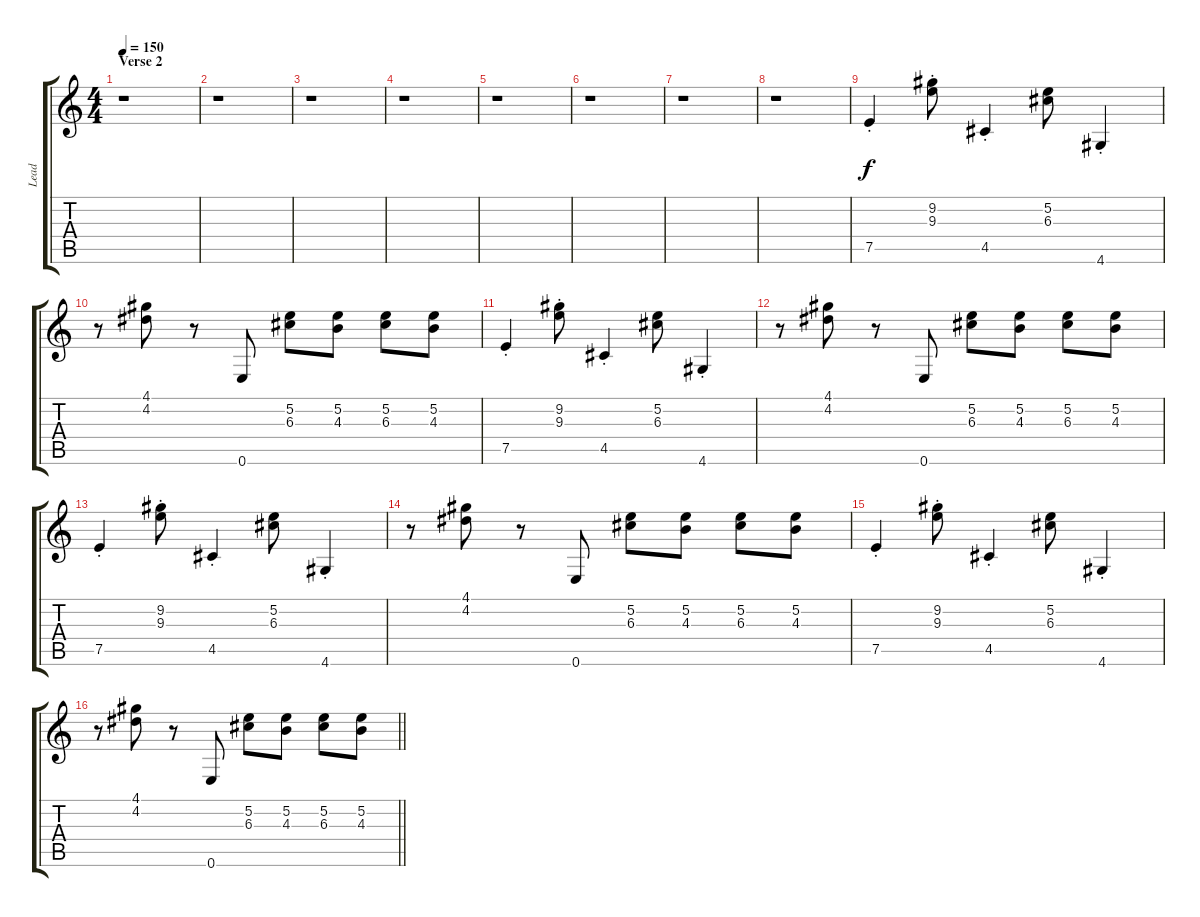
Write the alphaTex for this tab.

\track ("Lead " "Lead ") {instrument overdrivenguitar}
\staff {score tabs}
\tuning (E4 B3 G3 D3 A2 E2) {hide}
\ts (4 4)
\section ("" "Verse 2")
\tempo 150
\clef g2
\ks c
r.1{dy f} |
r.1 |
r.1 |
r.1 |
r.1 |
r.1 |
r.1 |
r.1 |
7.5{st}.4 (9.2{st} 9.3{st}).8 4.5{st}.4 (5.2 6.3).8 4.6{st}.4 |
r.8 (4.1 4.2).8 r.8 0.6.8 (5.2 6.3).8 (5.2 4.3).8 (5.2 6.3).8 (5.2 4.3).8 |
7.5{st}.4 (9.2{st} 9.3{st}).8 4.5{st}.4 (5.2 6.3).8 4.6{st}.4 |
r.8 (4.1 4.2).8 r.8 0.6.8 (5.2 6.3).8 (5.2 4.3).8 (5.2 6.3).8 (5.2 4.3).8 |
7.5{st}.4 (9.2{st} 9.3{st}).8 4.5{st}.4 (5.2 6.3).8 4.6{st}.4 |
r.8 (4.1 4.2).8 r.8 0.6.8 (5.2 6.3).8 (5.2 4.3).8 (5.2 6.3).8 (5.2 4.3).8 |
7.5{st}.4 (9.2{st} 9.3{st}).8 4.5{st}.4 (5.2 6.3).8 4.6{st}.4 |
\barLineRight lightlight
r.8 (4.1 4.2).8 r.8 0.6.8 (5.2 6.3).8 (5.2 4.3).8 (5.2 6.3).8 (5.2 4.3).8
